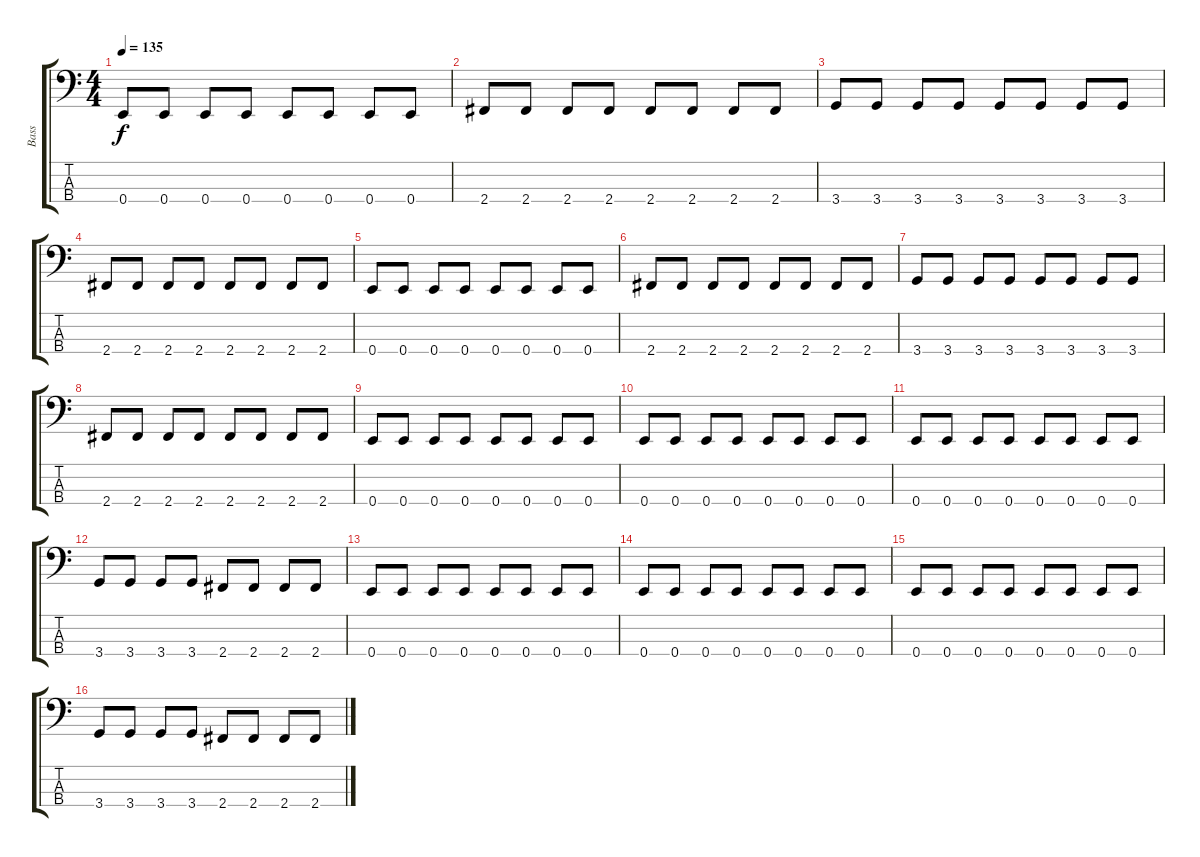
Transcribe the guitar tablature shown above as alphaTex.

\track ("Bass" "Bass") {instrument electricbasspick}
\staff {score tabs}
\tuning (G2 D2 A1 E1) {hide}
\ts (4 4)
\tempo 135
\clef f4
\ks c
0.4.8{dy f} 0.4.8 0.4.8 0.4.8 0.4.8 0.4.8 0.4.8 0.4.8 |
2.4.8 2.4.8 2.4.8 2.4.8 2.4.8 2.4.8 2.4.8 2.4.8 |
3.4.8 3.4.8 3.4.8 3.4.8 3.4.8 3.4.8 3.4.8 3.4.8 |
2.4.8 2.4.8 2.4.8 2.4.8 2.4.8 2.4.8 2.4.8 2.4.8 |
0.4.8 0.4.8 0.4.8 0.4.8 0.4.8 0.4.8 0.4.8 0.4.8 |
2.4.8 2.4.8 2.4.8 2.4.8 2.4.8 2.4.8 2.4.8 2.4.8 |
3.4.8 3.4.8 3.4.8 3.4.8 3.4.8 3.4.8 3.4.8 3.4.8 |
2.4.8 2.4.8 2.4.8 2.4.8 2.4.8 2.4.8 2.4.8 2.4.8 |
0.4.8 0.4.8 0.4.8 0.4.8 0.4.8 0.4.8 0.4.8 0.4.8 |
0.4.8 0.4.8 0.4.8 0.4.8 0.4.8 0.4.8 0.4.8 0.4.8 |
0.4.8 0.4.8 0.4.8 0.4.8 0.4.8 0.4.8 0.4.8 0.4.8 |
3.4.8 3.4.8 3.4.8 3.4.8 2.4.8 2.4.8 2.4.8 2.4.8 |
0.4.8 0.4.8 0.4.8 0.4.8 0.4.8 0.4.8 0.4.8 0.4.8 |
0.4.8 0.4.8 0.4.8 0.4.8 0.4.8 0.4.8 0.4.8 0.4.8 |
0.4.8 0.4.8 0.4.8 0.4.8 0.4.8 0.4.8 0.4.8 0.4.8 |
3.4.8 3.4.8 3.4.8 3.4.8 2.4.8 2.4.8 2.4.8 2.4.8
